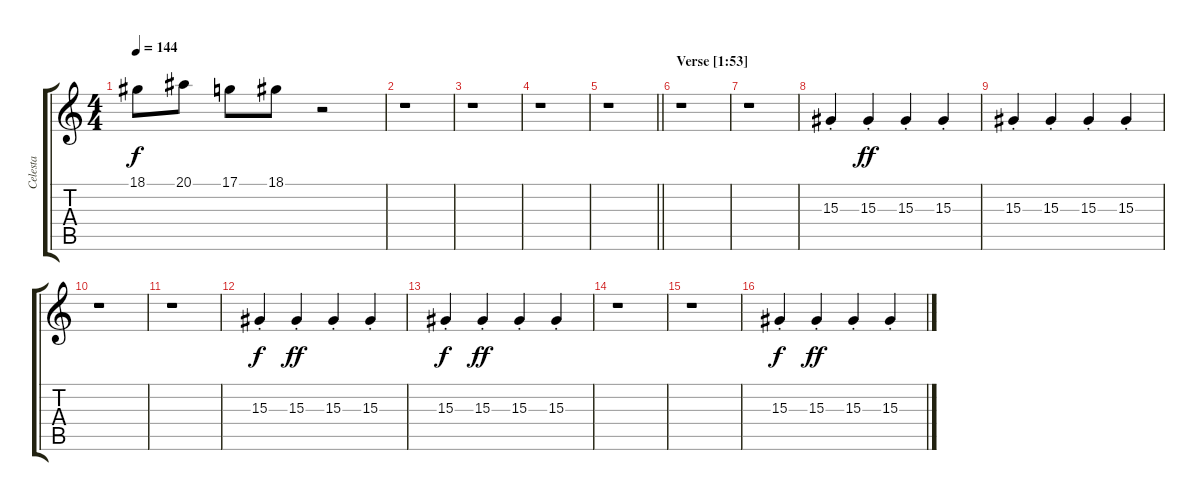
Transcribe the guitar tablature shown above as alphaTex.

\track ("Celesta" "Celesta") {instrument celesta}
\staff {score tabs}
\tuning (D4 A3 F3 C3 G2 D2) {hide}
\ts (4 4)
\tempo 144
\clef g2
\ks c
18.1.8{dy f} 20.1.8 17.1.8 18.1.8 r.2 |
r.1 |
r.1 |
r.1 |
\barLineRight lightlight
r.1 |
\section ("" "Verse [1:53]")
r.1 |
r.1 |
15.3{st}.4 15.3{st}.4{dy ff} 15.3{st}.4 15.3{st}.4 |
15.3{st}.4 15.3{st}.4 15.3{st}.4 15.3{st}.4 |
r.1 |
r.1 |
15.3{st}.4{dy f} 15.3{st}.4{dy ff} 15.3{st}.4 15.3{st}.4 |
15.3{st}.4{dy f} 15.3{st}.4{dy ff} 15.3{st}.4 15.3{st}.4 |
r.1 |
r.1 |
15.3{st}.4{dy f} 15.3{st}.4{dy ff} 15.3{st}.4 15.3{st}.4
